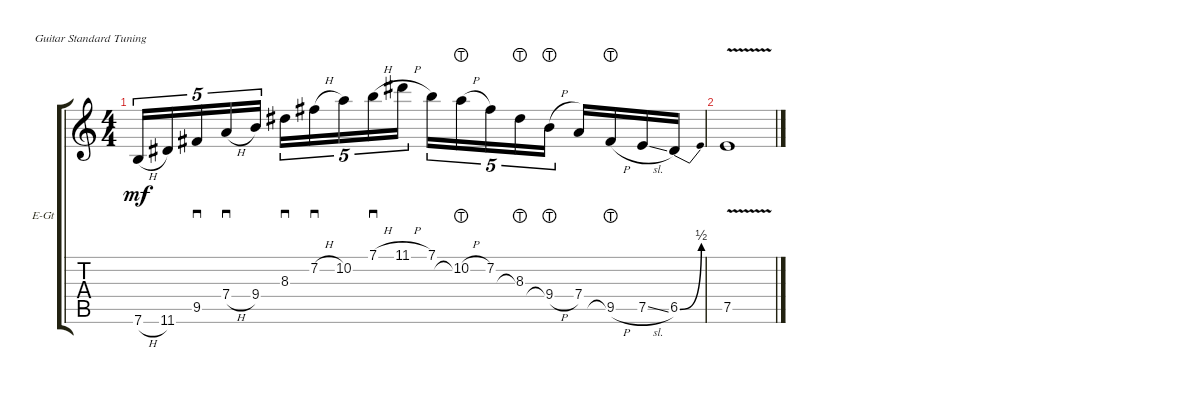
\defaultSystemsLayout 4
\bracketExtendMode groupsimilarinstruments
\firstSystemTrackNameOrientation horizontal
\otherSystemsTrackNameOrientation horizontal
\track ("Electric Guitar" "E-Gt") {instrument overdrivenguitar}
\staff {score tabs}
\tuning (E4 B3 G3 D3 A2 E2)
\ts (4 4)
\tempo (180 hide)
\clef g2
\ks c
7.6{h}.16{tu (5 4) dy mf} 11.6.16{tu (5 4)} 9.5.16{sd tu (5 4)} 7.4{h}.16{sd tu (5 4)} 9.4.16{tu (5 4)} 8.3.16{sd tu (5 4)} 7.2{h}.16{sd tu (5 4)} 10.2.16{tu (5 4)} 7.1{h}.16{sd tu (5 4)} 11.1{h}.16{tu (5 4)} 7.1.16{tu (5 4)} 10.2{h lht}.16{tu (5 4)} 7.2.16{tu (5 4)} 8.3{lht}.16{tu (5 4)} 9.4{h lht}.16{tu (5 4)} 7.4.16 9.5{h lht}.16 7.5{sl}.16 6.5{be (bend 0 0 27 2)}.16 |
7.5{v}.1
